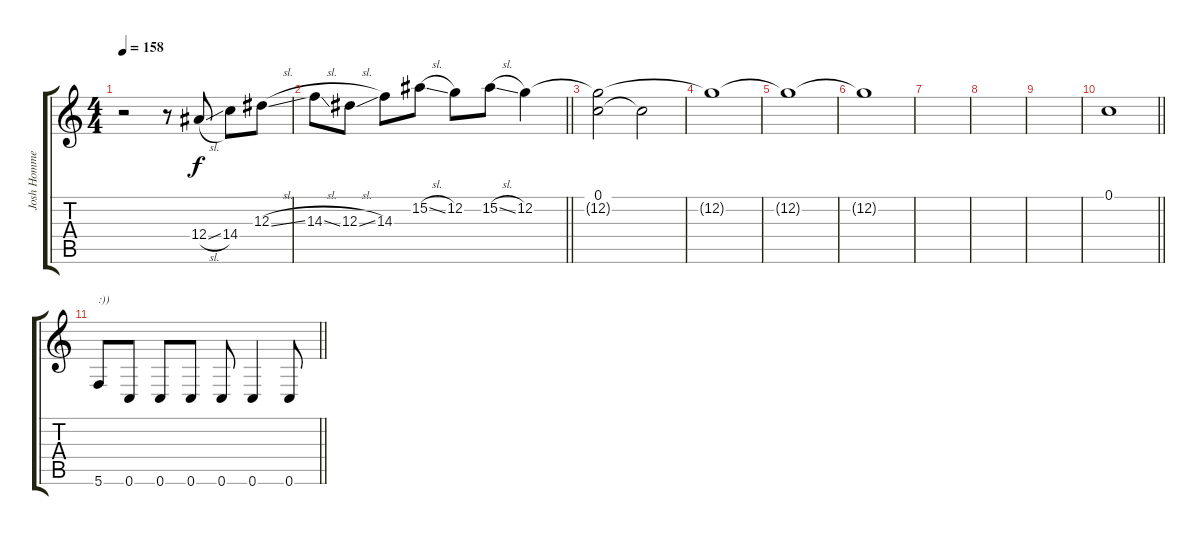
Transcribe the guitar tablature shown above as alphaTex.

\track ("Josh Homme" "Josh Homme") {instrument overdrivenguitar}
\staff {score tabs}
\tuning (C4 G3 Eb3 Bb2 F2 C2) {hide}
\ts (4 4)
\tempo 158
\clef g2
\ks c
r.2{dy f} r.8 12.4{sl}.8 14.4.8 12.3{sl}.8 |
\barLineRight lightlight
14.3{sl}.8 12.3{sl}.8 14.3.8 15.2{sl}.8 12.2.8 15.2{sl}.8 12.2.4 |
\section ("" "")
(0.1 12.2{t}).2 0.1{t}.2{volume 0} |
12.2{t}.1 |
12.2{t}.1 |
12.2{t}.1 |
|
|
|
\barLineRight lightlight
0.1.1 |
\section ("" "")
\barLineRight lightlight
5.6.8{txt ":))" volume 14 balance 0 instrument distortionguitar} 0.6.8 0.6.8 0.6.8 0.6.8 0.6.4 0.6.8
